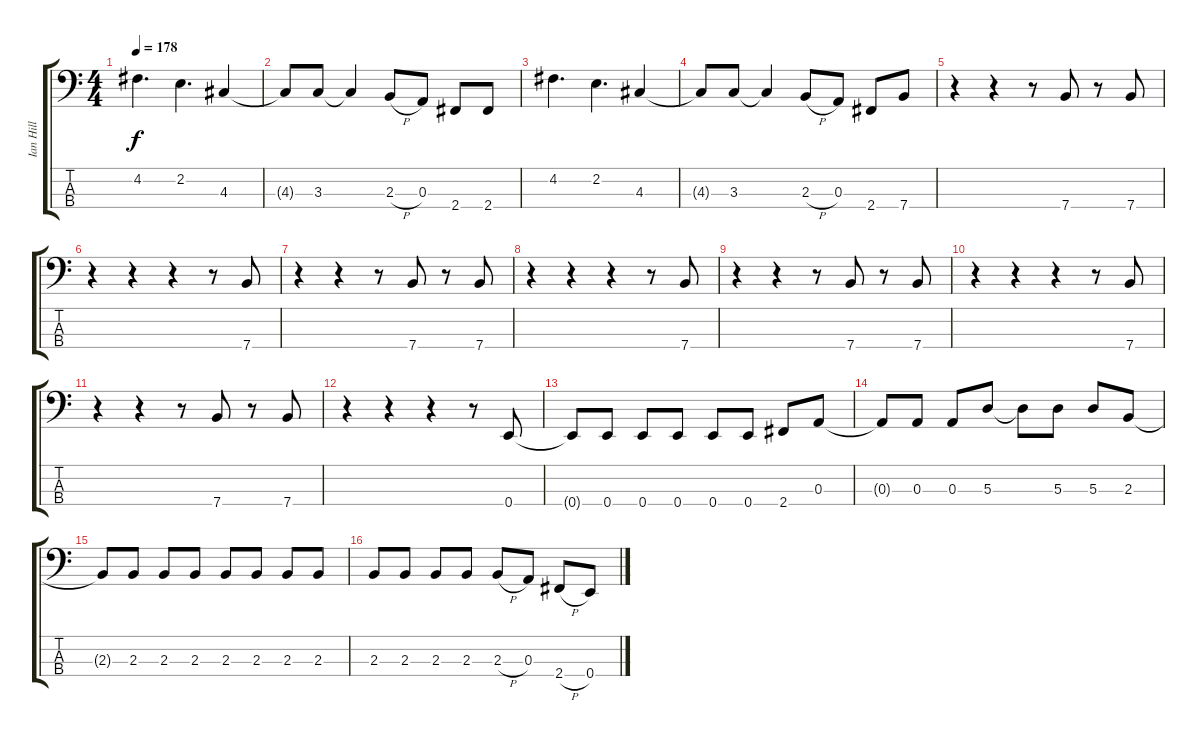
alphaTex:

\track ("Ian Hill" "Ian Hill") {instrument electricbasspick}
\staff {score tabs}
\tuning (G2 D2 A1 E1) {hide}
\ts (4 4)
\tempo 178
\clef f4
\ks c
4.2.4{d dy f} 2.2.4{d} 4.3.4 |
4.3{t}.8 3.3.8 3.3{t}.4 2.3{h}.8 0.3.8 2.4.8 2.4.8 |
4.2.4{d} 2.2.4{d} 4.3.4 |
4.3{t}.8 3.3.8 3.3{t}.4 2.3{h}.8 0.3.8 2.4.8 7.4.8 |
r.4 r.4 r.8 7.4.8 r.8 7.4.8 |
r.4 r.4 r.4 r.8 7.4.8 |
r.4 r.4 r.8 7.4.8 r.8 7.4.8 |
r.4 r.4 r.4 r.8 7.4.8 |
r.4 r.4 r.8 7.4.8 r.8 7.4.8 |
r.4 r.4 r.4 r.8 7.4.8 |
r.4 r.4 r.8 7.4.8 r.8 7.4.8 |
r.4 r.4 r.4 r.8 0.4.8 |
0.4{t}.8 0.4.8 0.4.8 0.4.8 0.4.8 0.4.8 2.4.8 0.3.8 |
0.3{t}.8 0.3.8 0.3.8 5.3.8 5.3{t}.8 5.3.8 5.3.8 2.3.8 |
2.3{t}.8 2.3.8 2.3.8 2.3.8 2.3.8 2.3.8 2.3.8 2.3.8 |
2.3.8 2.3.8 2.3.8 2.3.8 2.3{h}.8 0.3.8 2.4{h}.8 0.4.8
